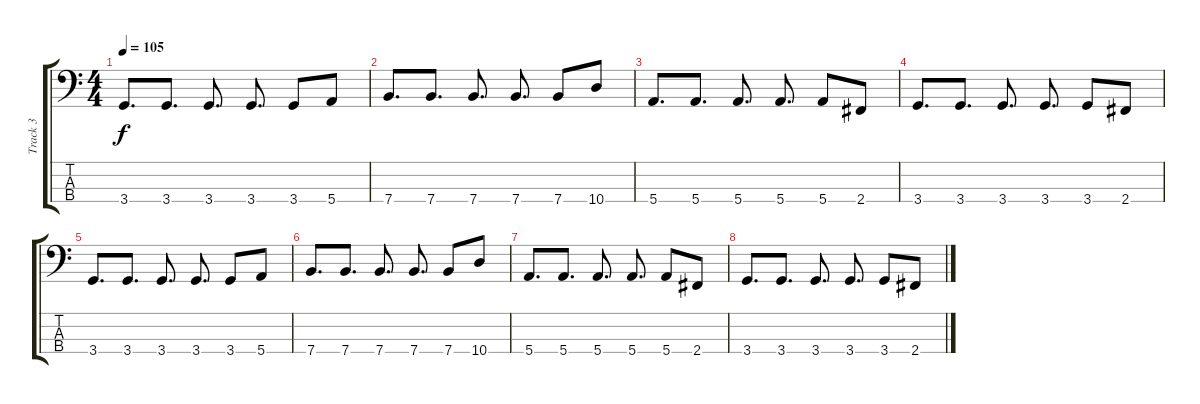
\track ("Track 3" "Track 3") {instrument electricbassfinger}
\staff {score tabs}
\tuning (G2 D2 A1 E1) {hide}
\ts (4 4)
\tempo 105
\clef f4
\ks c
3.4.8{d dy f} 3.4.8{d} 3.4.8{d} 3.4.8{d} 3.4.8 5.4.8 |
7.4.8{d} 7.4.8{d} 7.4.8{d} 7.4.8{d} 7.4.8 10.4.8 |
5.4.8{d} 5.4.8{d} 5.4.8{d} 5.4.8{d} 5.4.8 2.4.8 |
3.4.8{d} 3.4.8{d} 3.4.8{d} 3.4.8{d} 3.4.8 2.4.8 |
3.4.8{d} 3.4.8{d} 3.4.8{d} 3.4.8{d} 3.4.8 5.4.8 |
7.4.8{d} 7.4.8{d} 7.4.8{d} 7.4.8{d} 7.4.8 10.4.8 |
5.4.8{d} 5.4.8{d} 5.4.8{d} 5.4.8{d} 5.4.8 2.4.8 |
3.4.8{d} 3.4.8{d} 3.4.8{d} 3.4.8{d} 3.4.8 2.4.8
